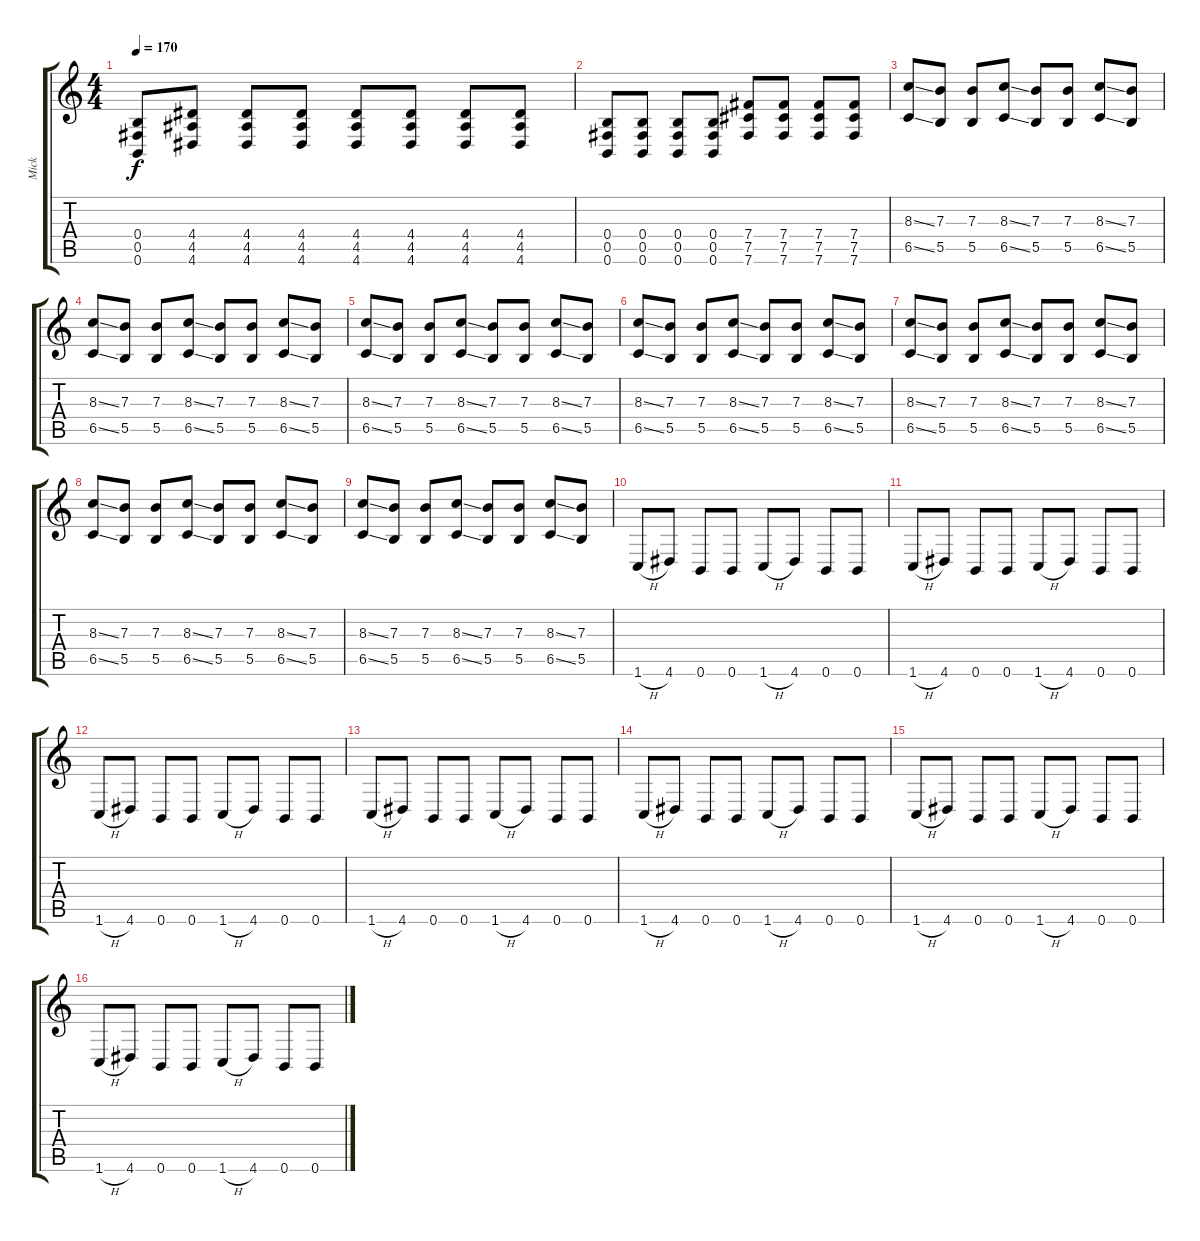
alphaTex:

\track ("Mick" "Mick") {instrument distortionguitar}
\staff {score tabs}
\tuning (Db4 Ab3 E3 B2 Gb2 B1) {hide}
\ts (4 4)
\tempo 170
\clef g2
\ks c
(0.4 0.5 0.6).8{dy f} (4.4 4.5 4.6).8 (4.4 4.5 4.6).8 (4.4 4.5 4.6).8 (4.4 4.5 4.6).8 (4.4 4.5 4.6).8 (4.4 4.5 4.6).8 (4.4 4.5 4.6).8 |
(0.4 0.5 0.6).8 (0.4 0.5 0.6).8 (0.4 0.5 0.6).8 (0.4 0.5 0.6).8 (7.4 7.5 7.6).8 (7.4 7.5 7.6).8 (7.4 7.5 7.6).8 (7.4 7.5 7.6).8 |
(8.3{ss} 6.5{ss}).8 (7.3 5.5).8 (7.3 5.5).8 (8.3{ss} 6.5{ss}).8 (7.3 5.5).8 (7.3 5.5).8 (8.3{ss} 6.5{ss}).8 (7.3 5.5).8 |
(8.3{ss} 6.5{ss}).8 (7.3 5.5).8 (7.3 5.5).8 (8.3{ss} 6.5{ss}).8 (7.3 5.5).8 (7.3 5.5).8 (8.3{ss} 6.5{ss}).8 (7.3 5.5).8 |
(8.3{ss} 6.5{ss}).8 (7.3 5.5).8 (7.3 5.5).8 (8.3{ss} 6.5{ss}).8 (7.3 5.5).8 (7.3 5.5).8 (8.3{ss} 6.5{ss}).8 (7.3 5.5).8 |
(8.3{ss} 6.5{ss}).8 (7.3 5.5).8 (7.3 5.5).8 (8.3{ss} 6.5{ss}).8 (7.3 5.5).8 (7.3 5.5).8 (8.3{ss} 6.5{ss}).8 (7.3 5.5).8 |
(8.3{ss} 6.5{ss}).8 (7.3 5.5).8 (7.3 5.5).8 (8.3{ss} 6.5{ss}).8 (7.3 5.5).8 (7.3 5.5).8 (8.3{ss} 6.5{ss}).8 (7.3 5.5).8 |
(8.3{ss} 6.5{ss}).8 (7.3 5.5).8 (7.3 5.5).8 (8.3{ss} 6.5{ss}).8 (7.3 5.5).8 (7.3 5.5).8 (8.3{ss} 6.5{ss}).8 (7.3 5.5).8 |
(8.3{ss} 6.5{ss}).8 (7.3 5.5).8 (7.3 5.5).8 (8.3{ss} 6.5{ss}).8 (7.3 5.5).8 (7.3 5.5).8 (8.3{ss} 6.5{ss}).8 (7.3 5.5).8 |
1.6{h}.8 4.6.8 0.6.8 0.6.8 1.6{h}.8 4.6.8 0.6.8 0.6.8 |
1.6{h}.8 4.6.8 0.6.8 0.6.8 1.6{h}.8 4.6.8 0.6.8 0.6.8 |
1.6{h}.8 4.6.8 0.6.8 0.6.8 1.6{h}.8 4.6.8 0.6.8 0.6.8 |
1.6{h}.8 4.6.8 0.6.8 0.6.8 1.6{h}.8 4.6.8 0.6.8 0.6.8 |
1.6{h}.8 4.6.8 0.6.8 0.6.8 1.6{h}.8 4.6.8 0.6.8 0.6.8 |
1.6{h}.8 4.6.8 0.6.8 0.6.8 1.6{h}.8 4.6.8 0.6.8 0.6.8 |
1.6{h}.8 4.6.8 0.6.8 0.6.8 1.6{h}.8 4.6.8 0.6.8 0.6.8
